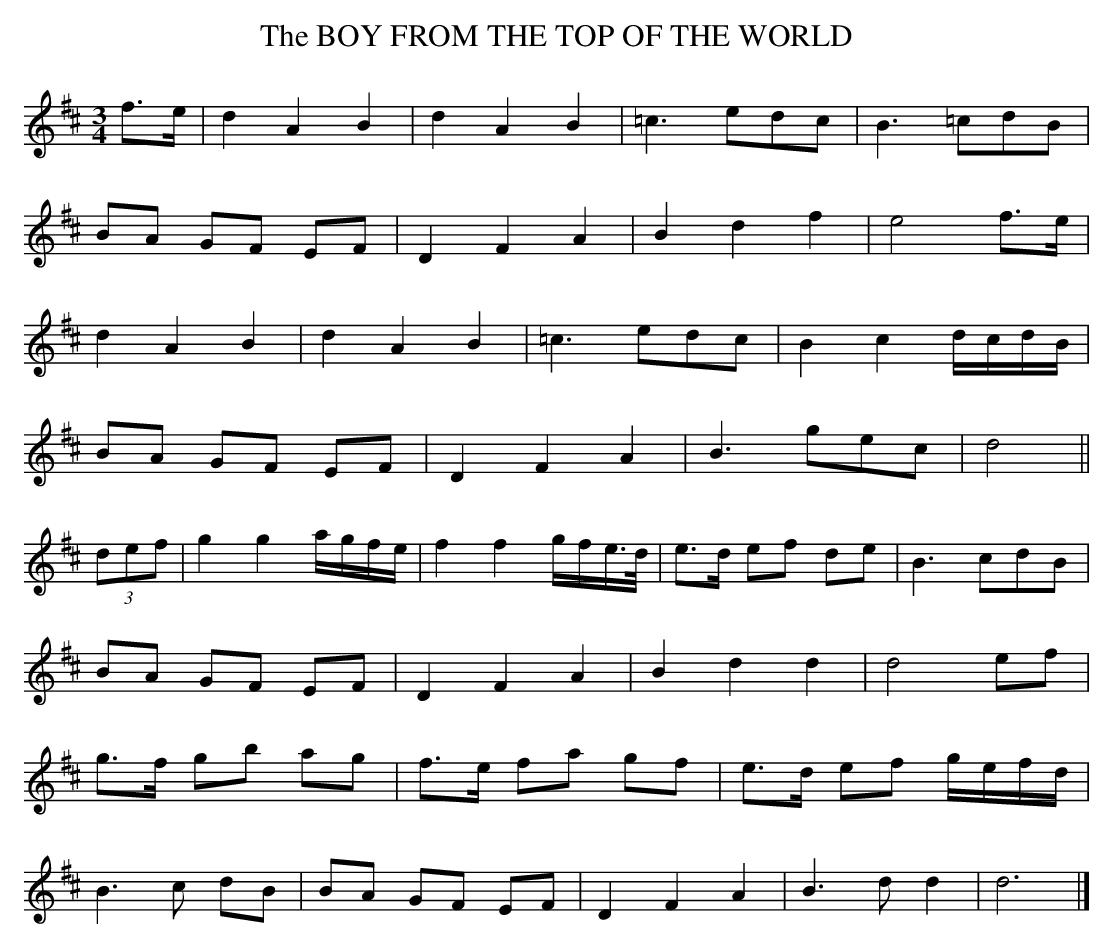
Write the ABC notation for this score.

X:1
T:BOY FROM THE TOP OF THE WORLD, The
Y:"slow"
M:3/4
L:1/8
K:D
f>e|d2 A2 B2|d2 A2 B2|=c3 edc|B3 =cdB|
BA GF EF|D2 F2 A2|B2 d2 f2|e4 f>e|
d2 A2 B2|d2 A2 B2|=c3 edc|B2 c2 d/c/d/B/|
BA GF EF|D2 F2 A2|B3 gec|d4||
(3def|g2 g2 a/g/f/e/|f2 f2 g/f/e/>d/|\
e>d ef de|B3 cdB|
BA GF EF|D2 F2 A2|B2 d2 d2|d4 ef|
g>f gb ag|f>e fa gf|e>d ef g/e/f/d/|
B3c dB|BA GF EF|D2 F2 A2|B3d d2|d6|]
